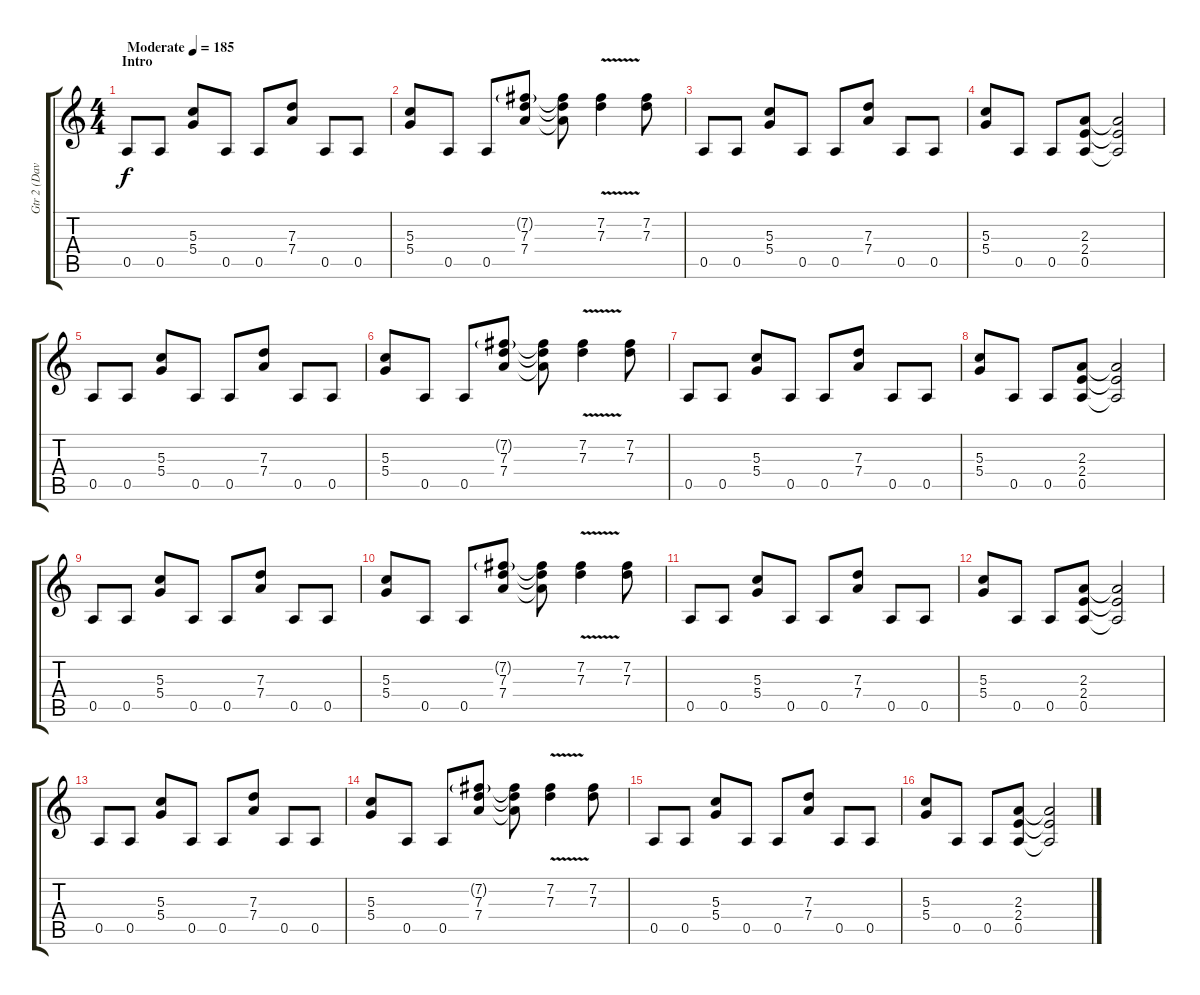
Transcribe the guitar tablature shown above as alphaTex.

\track ("Gtr 2 (Dave Murray" "Gtr 2 (Dav") {instrument distortionguitar}
\staff {score tabs}
\tuning (E4 B3 G3 D3 A2 E2) {hide}
\ts (4 4)
\section ("" "Intro")
\tempo (185 "Moderate")
\clef g2
\ks c
0.5.8{dy f instrument distortionguitar} 0.5.8 (5.3 5.4).8 0.5.8 0.5.8 (7.3 7.4).8 0.5.8 0.5.8 |
(5.3 5.4).8 0.5.8 0.5.8 (7.2{g} 7.3 7.4).8 (7.2{t} 7.3{t} 7.4{t}).8 (7.2{v} 7.3{v}).4 (7.2 7.3).8 |
0.5.8 0.5.8 (5.3 5.4).8 0.5.8 0.5.8 (7.3 7.4).8 0.5.8 0.5.8 |
(5.3 5.4).8 0.5.8 0.5.8 (2.3 2.4 0.5).8 (2.3{t} 2.4{t} 0.5{t}).2 |
0.5.8 0.5.8 (5.3 5.4).8 0.5.8 0.5.8 (7.3 7.4).8 0.5.8 0.5.8 |
(5.3 5.4).8 0.5.8 0.5.8 (7.2{g} 7.3 7.4).8 (7.2{t} 7.3{t} 7.4{t}).8 (7.2{v} 7.3{v}).4 (7.2 7.3).8 |
0.5.8 0.5.8 (5.3 5.4).8 0.5.8 0.5.8 (7.3 7.4).8 0.5.8 0.5.8 |
(5.3 5.4).8 0.5.8 0.5.8 (2.3 2.4 0.5).8 (2.3{t} 2.4{t} 0.5{t}).2 |
0.5.8 0.5.8 (5.3 5.4).8 0.5.8 0.5.8 (7.3 7.4).8 0.5.8 0.5.8 |
(5.3 5.4).8 0.5.8 0.5.8 (7.2{g} 7.3 7.4).8 (7.2{t} 7.3{t} 7.4{t}).8 (7.2{v} 7.3{v}).4 (7.2 7.3).8 |
0.5.8 0.5.8 (5.3 5.4).8 0.5.8 0.5.8 (7.3 7.4).8 0.5.8 0.5.8 |
(5.3 5.4).8 0.5.8 0.5.8 (2.3 2.4 0.5).8 (2.3{t} 2.4{t} 0.5{t}).2 |
0.5.8 0.5.8 (5.3 5.4).8 0.5.8 0.5.8 (7.3 7.4).8 0.5.8 0.5.8 |
(5.3 5.4).8 0.5.8 0.5.8 (7.2{g} 7.3 7.4).8 (7.2{t} 7.3{t} 7.4{t}).8 (7.2{v} 7.3{v}).4 (7.2 7.3).8 |
0.5.8 0.5.8 (5.3 5.4).8 0.5.8 0.5.8 (7.3 7.4).8 0.5.8 0.5.8 |
(5.3 5.4).8 0.5.8 0.5.8 (2.3 2.4 0.5).8 (2.3{t} 2.4{t} 0.5{t}).2
